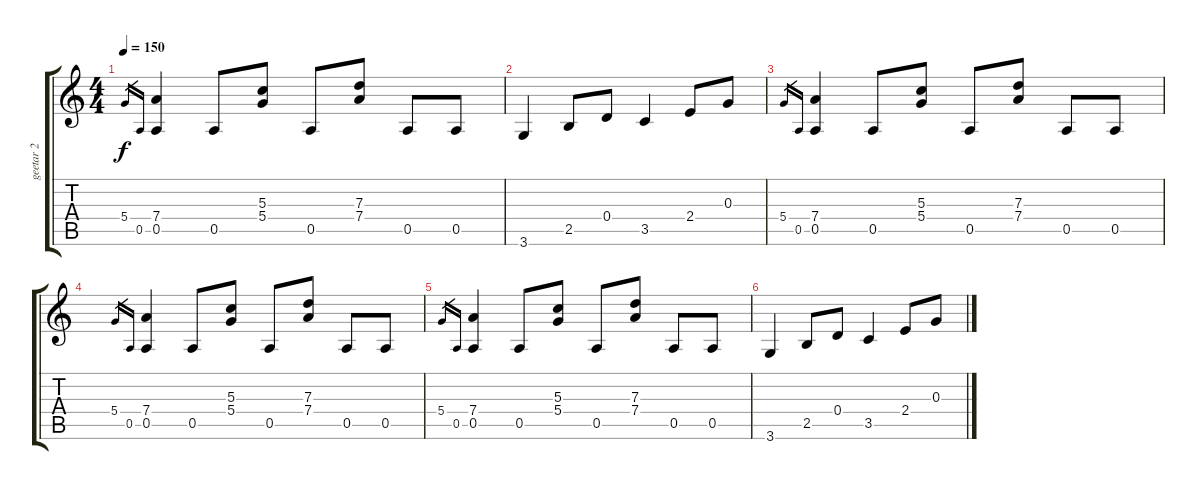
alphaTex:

\track ("geetar 2" "geetar 2") {instrument distortionguitar}
\staff {score tabs}
\tuning (E4 B3 G3 D3 A2 E2) {hide}
\ts (4 4)
\tempo 150
\clef g2
\ks c
5.4.16{gr dy f} 0.5.16{gr} (7.4 0.5).4 0.5.8 (5.3 5.4).8 0.5.8 (7.3 7.4).8 0.5.8 0.5.8 |
3.6.4 2.5.8 0.4.8 3.5.4 2.4.8 0.3.8 |
5.4.16{gr} 0.5.16{gr} (7.4 0.5).4 0.5.8 (5.3 5.4).8 0.5.8 (7.3 7.4).8 0.5.8 0.5.8 |
5.4.16{gr} 0.5.16{gr} (7.4 0.5).4 0.5.8 (5.3 5.4).8 0.5.8 (7.3 7.4).8 0.5.8 0.5.8 |
5.4.16{gr} 0.5.16{gr} (7.4 0.5).4 0.5.8 (5.3 5.4).8 0.5.8 (7.3 7.4).8 0.5.8 0.5.8 |
3.6.4 2.5.8 0.4.8 3.5.4 2.4.8 0.3.8
